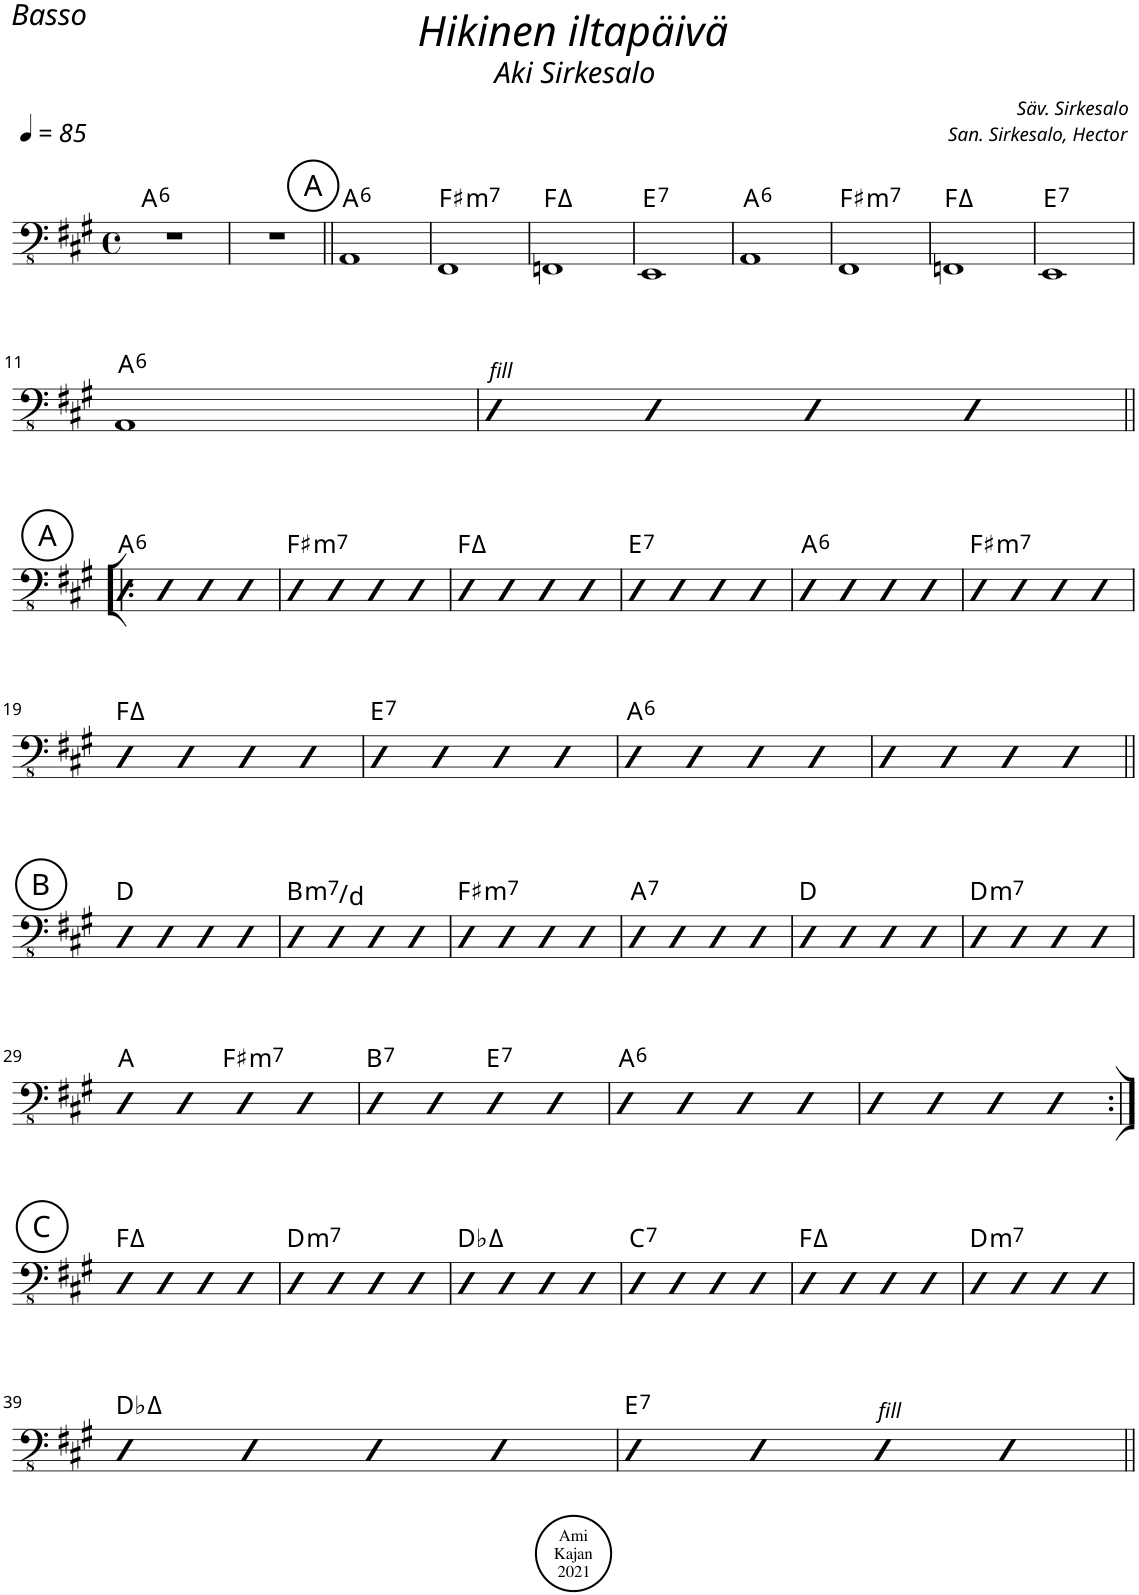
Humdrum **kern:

**kern	**harte
*part1	*part1
*staff1	*
*I"Acoustic Bass	*
*I'Bass	*
*clefFv4	*
*k[f#c#g#]	*
*M4/4	*
*met(c)	*
*MM85	*
=1	=1
!	!LO:H:kt=6
1r	A:maj6
=2	=2
1r	.
!!LO:REH:place=s1:a:cj:enc=circle:fs=14:t=A
=3||	=3||
!	!LO:H:kt=6
1AAA	A:maj6
=4	=4
!	!LO:H:kt=m7
1FFF#	F#:min7
=5	=5
1FFFn	F:maj
=6	=6
!	!LO:H:kt=7
1EEE	E:7
=7	=7
!	!LO:H:kt=6
1AAA	A:maj6
=8	=8
!	!LO:H:kt=m7
1FFF#	F#:min7
=9	=9
1FFFn	F:maj
=10	=10
!	!LO:H:kt=7
1EEE	E:7
!!LO:LB:g=z
=11	=11
!	!LO:H:kt=6
1AAA	A:maj6
=12	=12
!LO:TX:a:i:t=fill	!
4DD	.
4DD	.
4DD	.
4DD	.
!!LO:LB:g=z
!!LO:REH:place=s1:a:cj:enc=circle:fs=14:t=A
=13!|:	=13!|:
!	!LO:H:kt=6
4DD	A:maj6
4DD	.
4DD	.
4DD	.
=14	=14
!	!LO:H:kt=m7
4DD	F#:min7
4DD	.
4DD	.
4DD	.
=15	=15
4DD	F:maj
4DD	.
4DD	.
4DD	.
=16	=16
!	!LO:H:kt=7
4DD	E:7
4DD	.
4DD	.
4DD	.
=17	=17
!	!LO:H:kt=6
4DD	A:maj6
4DD	.
4DD	.
4DD	.
=18	=18
!	!LO:H:kt=m7
4DD	F#:min7
4DD	.
4DD	.
4DD	.
!!LO:LB:g=z
=19	=19
4DD	F:maj
4DD	.
4DD	.
4DD	.
=20	=20
!	!LO:H:kt=7
4DD	E:7
4DD	.
4DD	.
4DD	.
=21	=21
!	!LO:H:kt=6
4DD	A:maj6
4DD	.
4DD	.
4DD	.
=22	=22
4DD	.
4DD	.
4DD	.
4DD	.
!!LO:LB:g=z
!!LO:REH:place=s1:a:cj:enc=circle:fs=14:t=B
=23||	=23||
4DD	D:maj
4DD	.
4DD	.
4DD	.
=24	=24
!	!LO:H:kt=m7
4DD	B:min7/b3
4DD	.
4DD	.
4DD	.
=25	=25
!	!LO:H:kt=m7
4DD	F#:min7
4DD	.
4DD	.
4DD	.
=26	=26
!	!LO:H:kt=7
4DD	A:7
4DD	.
4DD	.
4DD	.
=27	=27
4DD	D:maj
4DD	.
4DD	.
4DD	.
=28	=28
!	!LO:H:kt=m7
4DD	D:min7
4DD	.
4DD	.
4DD	.
!!LO:LB:g=z
=29	=29
4DD	A:maj
4DD	.
!	!LO:H:kt=m7
4DD	F#:min7
4DD	.
=30	=30
!	!LO:H:kt=7
4DD	B:7
4DD	.
!	!LO:H:kt=7
4DD	E:7
4DD	.
=31	=31
!	!LO:H:kt=6
4DD	A:maj6
4DD	.
4DD	.
4DD	.
=32	=32
4DD	.
4DD	.
4DD	.
4DD	.
!!LO:LB:g=z
!!LO:REH:place=s1:a:cj:enc=circle:fs=14:t=C
=33:|!	=33:|!
4DD	F:maj
4DD	.
4DD	.
4DD	.
=34	=34
!	!LO:H:kt=m7
4DD	D:min7
4DD	.
4DD	.
4DD	.
=35	=35
4DD	Db:maj
4DD	.
4DD	.
4DD	.
=36	=36
!	!LO:H:kt=7
4DD	C:7
4DD	.
4DD	.
4DD	.
=37	=37
4DD	F:maj
4DD	.
4DD	.
4DD	.
=38	=38
!	!LO:H:kt=m7
4DD	D:min7
4DD	.
4DD	.
4DD	.
!!LO:LB:g=z
=39	=39
4DD	Db:maj
4DD	.
4DD	.
4DD	.
=40	=40
!	!LO:H:kt=7
4DD	E:7
4DD	.
!LO:TX:a:i:t=fill	!
4DD	.
4DD	.
=||	=||
*-	*-
